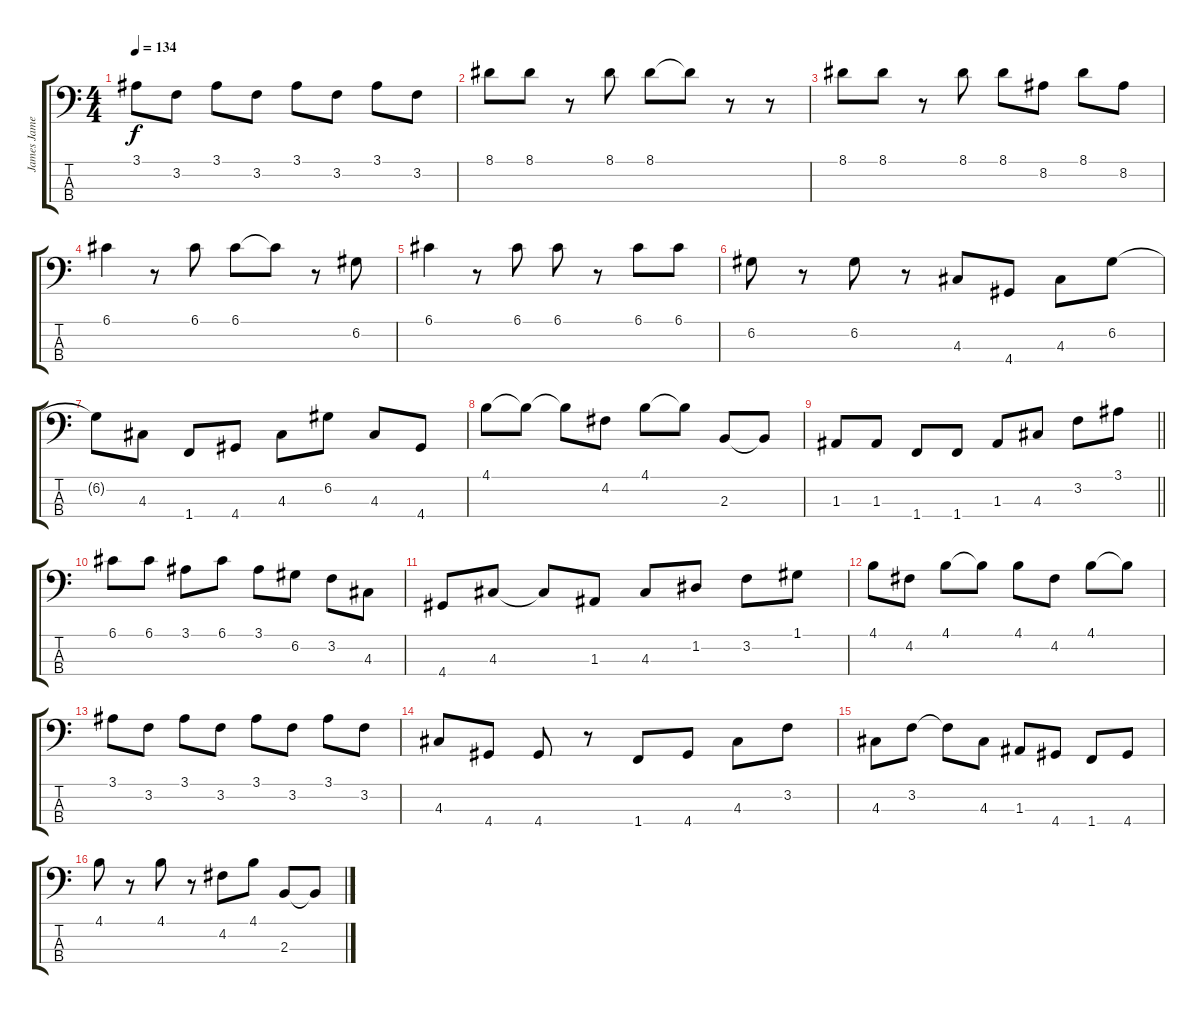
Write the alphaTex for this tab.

\track ("James Jamerson" "James Jame") {instrument electricbassfinger}
\staff {score tabs}
\tuning (G2 D2 A1 E1) {hide}
\ts (4 4)
\tempo 134
\clef f4
\ks c
3.1.8{dy f} 3.2.8 3.1.8 3.2.8 3.1.8 3.2.8 3.1.8 3.2.8 |
8.1.8 8.1.8 r.8 8.1.8 8.1.8 8.1{t}.8 r.8 r.8 |
8.1.8 8.1.8 r.8 8.1.8 8.1.8 8.2.8 8.1.8 8.2.8 |
6.1.4 r.8 6.1.8 6.1.8 6.1{t}.8 r.8 6.2.8 |
6.1.4 r.8 6.1.8 6.1.8 r.8 6.1.8 6.1.8 |
6.2.8 r.8 6.2.8 r.8 4.3.8 4.4.8 4.3.8 6.2.8 |
6.2{t}.8 4.3.8 1.4.8 4.4.8 4.3.8 6.2.8 4.3.8 4.4.8 |
4.1.8 4.1{t}.8 4.1{t}.8 4.2.8 4.1.8 4.1{t}.8 2.3.8 2.3{t}.8 |
\barLineRight lightlight
1.3.8 1.3.8 1.4.8 1.4.8 1.3.8 4.3.8 3.2.8 3.1.8 |
6.1.8 6.1.8 3.1.8 6.1.8 3.1.8 6.2.8 3.2.8 4.3.8 |
4.4.8 4.3.8 4.3{t}.8 1.3.8 4.3.8 1.2.8 3.2.8 1.1.8 |
4.1.8 4.2.8 4.1.8 4.1{t}.8 4.1.8 4.2.8 4.1.8 4.1{t}.8 |
3.1.8 3.2.8 3.1.8 3.2.8 3.1.8 3.2.8 3.1.8 3.2.8 |
4.3.8 4.4.8 4.4.8 r.8 1.4.8 4.4.8 4.3.8 3.2.8 |
4.3.8 3.2.8 3.2{t}.8 4.3.8 1.3.8 4.4.8 1.4.8 4.4.8 |
4.1.8 r.8 4.1.8 r.8 4.2.8 4.1.8 2.3.8 2.3{t}.8
